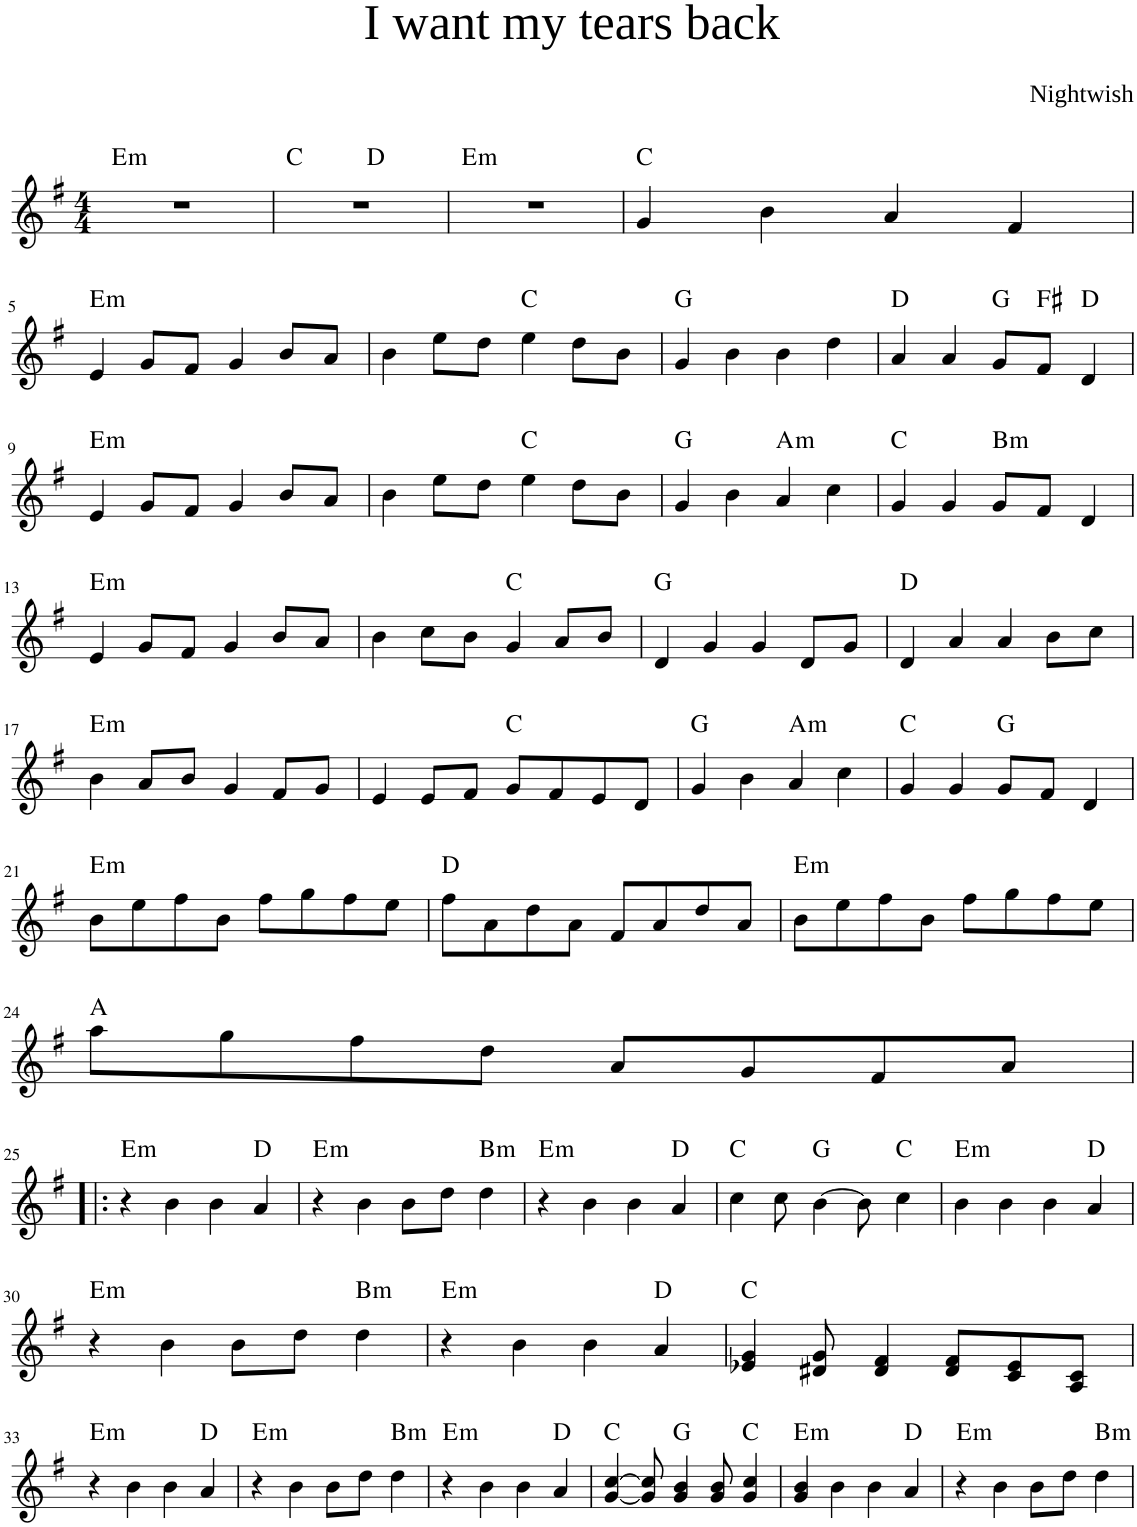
**kern	**harte
*part1	*part1
*staff1	*
*I"Voice	*
*clefG2	*
*k[f#]	*
*M4/4	*
=1	=1
!	!LO:H:kt=m
1r	E:min
=2	=2
*^	*
1r	2ryy	C:maj
.	2ryy	D:maj
=3	=3	=3
!	!	!LO:H:kt=m
*v	*v	*
1r	E:min
=4	=4
4g/	C:maj
4b\	.
4a/	.
4f#/	.
!!LO:LB:g=z
=5	=5
!	!LO:H:kt=m
4e/	E:min
8g/L	.
8f#/J	.
4g/	.
8b/L	.
8a/J	.
=6	=6
4b\	.
8ee\L	.
8dd\J	.
4ee\	C:maj
8dd\L	.
8b\J	.
=7	=7
4g/	G:maj
4b\	.
4b\	.
4dd\	.
=8	=8
4a/	D:maj
4a/	.
8g/L	G:maj
8f#/J	F#:maj
4d/	D:maj
!!LO:LB:g=z
=9	=9
!	!LO:H:kt=m
4e/	E:min
8g/L	.
8f#/J	.
4g/	.
8b/L	.
8a/J	.
=10	=10
4b\	.
8ee\L	.
8dd\J	.
4ee\	C:maj
8dd\L	.
8b\J	.
=11	=11
4g/	G:maj
4b\	.
!	!LO:H:kt=m
4a/	A:min
4cc\	.
=12	=12
4g/	C:maj
4g/	.
!	!LO:H:kt=m
8g/L	B:min
8f#/J	.
4d/	.
!!LO:LB:g=z
=13	=13
!	!LO:H:kt=m
4e/	E:min
8g/L	.
8f#/J	.
4g/	.
8b/L	.
8a/J	.
=14	=14
4b\	.
8cc\L	.
8b\J	.
4g/	C:maj
8a/L	.
8b/J	.
=15	=15
4d/	G:maj
4g/	.
4g/	.
8d/L	.
8g/J	.
=16	=16
4d/	D:maj
4a/	.
4a/	.
8b\L	.
8cc\J	.
!!LO:LB:g=z
=17	=17
!	!LO:H:kt=m
4b\	E:min
8a/L	.
8b/J	.
4g/	.
8f#/L	.
8g/J	.
=18	=18
4e/	.
8e/L	.
8f#/J	.
8g/L	C:maj
8f#/	.
8e/	.
8d/J	.
=19	=19
4g/	G:maj
4b\	.
!	!LO:H:kt=m
4a/	A:min
4cc\	.
=20	=20
4g/	C:maj
4g/	.
8g/L	G:maj
8f#/J	.
4d/	.
!!LO:LB:g=z
=21	=21
!	!LO:H:kt=m
8b\L	E:min
8ee\	.
8ff#\	.
8b\J	.
8ff#\L	.
8gg\	.
8ff#\	.
8ee\J	.
=22	=22
8ff#\L	D:maj
8a\	.
8dd\	.
8a\J	.
8f#/L	.
8a/	.
8dd/	.
8a/J	.
=23	=23
!	!LO:H:kt=m
8b\L	E:min
8ee\	.
8ff#\	.
8b\J	.
8ff#\L	.
8gg\	.
8ff#\	.
8ee\J	.
!!LO:LB:g=z
=24	=24
8aa\L	A:maj
8gg\	.
8ff#\	.
8dd\J	.
8a/L	.
8g/	.
8f#/	.
8a/J	.
!!LO:LB:g=z
=25!|:	=25!|:
!	!LO:H:kt=m
4r	E:min
4b\	.
4b\	.
4a/	D:maj
=26	=26
!	!LO:H:kt=m
4r	E:min
4b\	.
8b\L	.
8dd\J	.
!	!LO:H:kt=m
4dd\	B:min
=27	=27
!	!LO:H:kt=m
4r	E:min
4b\	.
4b\	.
4a/	D:maj
=28	=28
4cc\	C:maj
8cc\	.
[4b\	G:maj
8b\]	.
4cc\	C:maj
=29	=29
!	!LO:H:kt=m
4b\	E:min
4b\	.
4b\	.
4a/	D:maj
!!LO:LB:g=z
=30	=30
!	!LO:H:kt=m
4r	E:min
4b\	.
8b\L	.
8dd\J	.
!	!LO:H:kt=m
4dd\	B:min
=31	=31
!	!LO:H:kt=m
4r	E:min
4b\	.
4b\	.
4a/	D:maj
=32	=32
4e-X/ 4g/	C:maj
8d#X/ 8g/	.
4d#/ 4f#/	.
8d#/ 8f#/L	.
8c/ 8e-/	.
8A/ 8c/J	.
!!LO:LB:g=z
=33	=33
!	!LO:H:kt=m
4r	E:min
4b\	.
4b\	.
4a/	D:maj
=34	=34
!	!LO:H:kt=m
4r	E:min
4b\	.
8b\L	.
8dd\J	.
!	!LO:H:kt=m
4dd\	B:min
=35	=35
!	!LO:H:kt=m
4r	E:min
4b\	.
4b\	.
4a/	D:maj
=36	=36
[4g/ [4cc/	C:maj
8g/] 8cc/]	.
4g/ 4b/	G:maj
8g/ 8b/	.
4g/ 4cc/	C:maj
=37	=37
!	!LO:H:kt=m
4g/ 4b/	E:min
4b\	.
4b\	.
4a/	D:maj
=38	=38
!	!LO:H:kt=m
4r	E:min
4b\	.
8b\L	.
8dd\J	.
!	!LO:H:kt=m
4dd\	B:min
=	=
*-	*-
